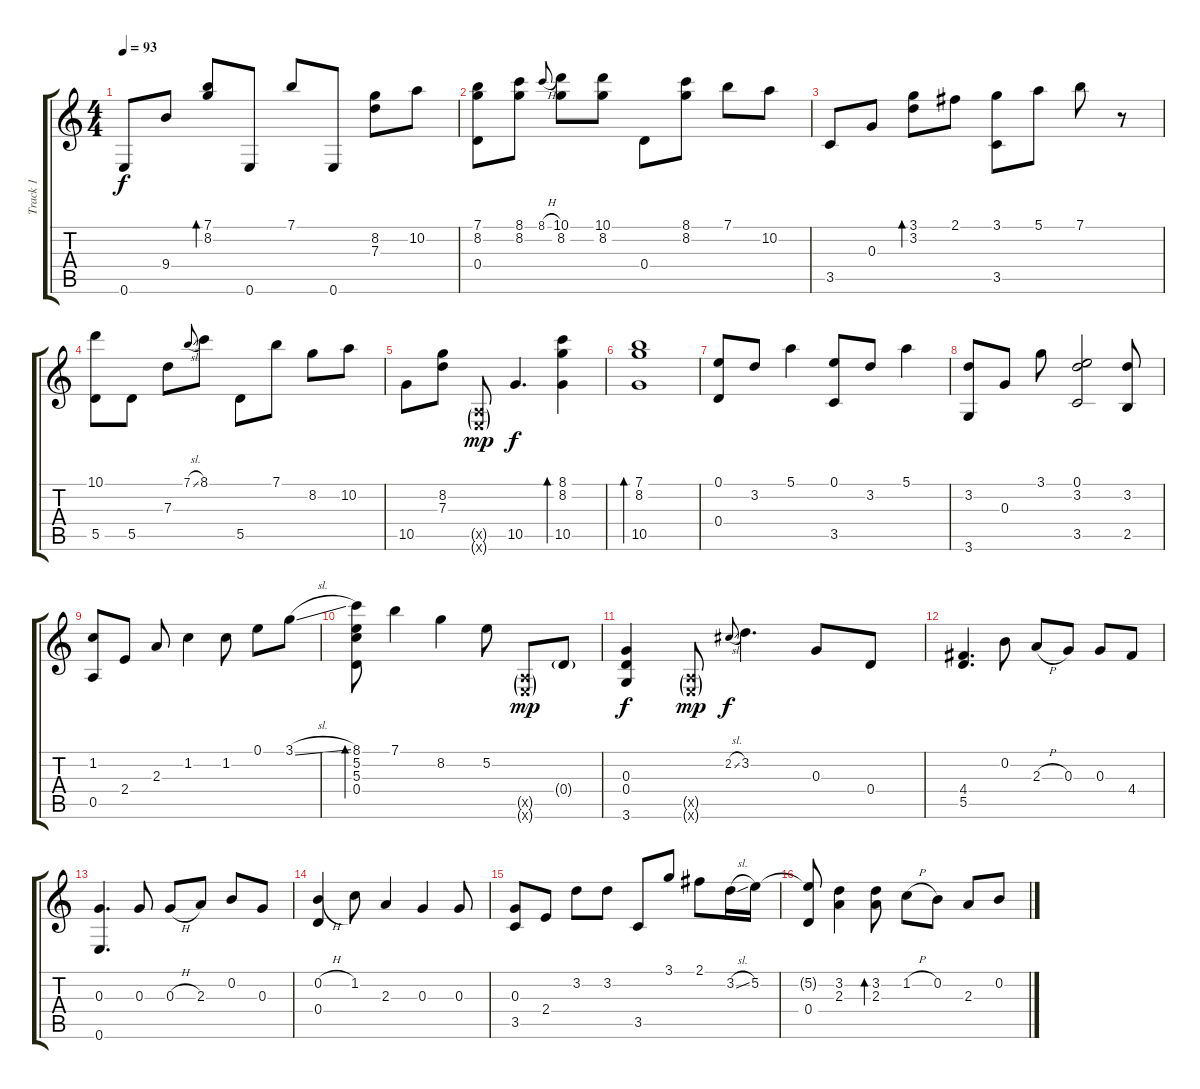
\track ("Track 1" "Track 1") {instrument acousticguitarsteel}
\staff {score tabs}
\tuning (E4 B3 G3 D3 A2 E2) {hide}
\ts (4 4)
\tempo 93
\clef g2
\ks c
0.6.8{dy f} 9.4.8 (7.1 8.2).8{bd 60} 0.6.8 7.1.8 0.6.8 (8.2 7.3).8 10.2.8 |
(7.1 8.2 0.4).8 (8.1 8.2).8 8.1{h}.8{gr onbeat} (10.1 8.2).8 (10.1 8.2).8 0.4.8 (8.1 8.2).8 7.1.8 10.2.8 |
3.5.8 0.3.8 (3.1 3.2).8{bd 60} 2.1.8 (3.1 3.5).8 5.1.8 7.1.8 r.8 |
(10.1 5.5).8 5.5.8 7.3.8 7.1{sl}.8{gr onbeat} 8.1.8 5.5.8 7.1.8 8.2.8 10.2.8 |
10.5.8 (8.2 7.3).8 (0.5{g x} 0.6{g x}).8{dy mp} 10.5.4{d dy f} (8.1 8.2 10.5).4{bd 60} |
(7.1 8.2 10.5).1{bd 60} |
(0.1 0.4).8 3.2.8 5.1.4 (0.1 3.5).8 3.2.8 5.1.4 |
(3.2 3.6).8 0.3.8 3.1.8 (0.1 3.2 3.5).2 (3.2 2.5).8 |
(1.2 0.5).8 2.4.8 2.3.8 1.2.4 1.2.8 0.1.8 3.1{sl}.8 |
(8.1 5.2 5.3 0.4).8{bd 60} 7.1.4 8.2.4 5.2.8 (0.5{g x} 0.6{g x}).8{dy mp} 0.4{g}.8 |
(0.3 0.4 3.6).4{dy f} (0.5{g x} 0.6{g x}).8{dy mp} 2.2{sl}.8{gr onbeat dy f} 3.2.4{d} 0.3.8 0.4.8 |
(4.4 5.5).4{d} 0.2.8 2.3{h}.8 0.3.8 0.3.8 4.4.8 |
(0.3 0.6).4{d} 0.3.8 0.3{h}.8 2.3.8 0.2.8 0.3.8 |
(0.2{h} 0.4).4 1.2.8 2.3.4 0.3.4 0.3.8 |
(0.3 3.5).8 2.4.8 3.2.8 3.2.8 3.5.8 3.1.8 2.1.8 3.2{sl}.16 5.2.16 |
(5.2{t} 0.4).8 (3.2 2.3).4 (3.2 2.3).8{bd 60} 1.2{h}.8 0.2.8 2.3.8 0.2.8
